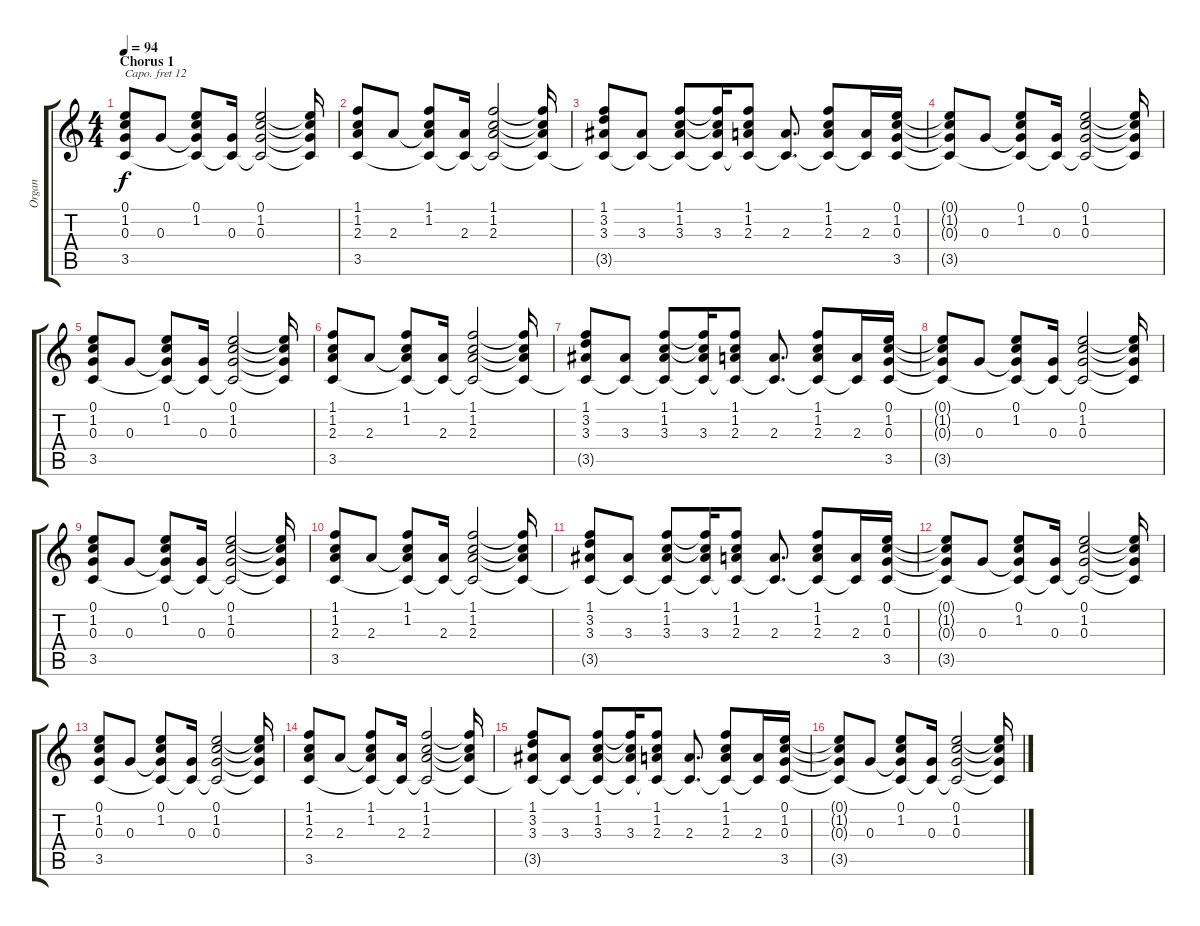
\track ("Organ" "Organ") {instrument drawbarorgan}
\staff {score tabs}
\capo 12
\tuning (E4 B3 G3 D3 A2 E2) {hide}
\ts (4 4)
\section ("" "Chorus 1")
\tempo 94
\clef g2
\ks c
(0.1 1.2 0.3 3.5).8{dy f} 0.3.8 (0.1 1.2 0.3{t} 3.5{t}).8 (0.3 3.5{t}).16 (0.1 1.2 0.3 3.5{t}).2 (0.1{t} 1.2{t} 0.3{t} 3.5{t}).16 |
(1.1 1.2 2.3 3.5).8 2.3.8 (1.1 1.2 2.3{t} 3.5{t}).8 (2.3 3.5{t}).16 (1.1 1.2 2.3 3.5{t}).2 (1.1{t} 1.2{t} 2.3{t} 3.5{t}).16 |
(1.1 3.2 3.3 3.5{t}).8 (3.3 3.5{t}).8 (1.1 1.2 3.3 3.5{t}).8 (1.1{t} 1.2{t} 3.3 3.5{t}).16 (1.1 1.2 2.3 3.5{t}).8 (2.3 3.5{t}).8{d} (1.1 1.2 2.3 3.5{t}).8 (2.3 3.5{t}).16 (0.1 1.2 0.3 3.5).16 |
(0.1{t} 1.2{t} 0.3{t} 3.5{t}).8 0.3.8 (0.1 1.2 0.3{t} 3.5{t}).8 (0.3 3.5{t}).16 (0.1 1.2 0.3 3.5{t}).2 (0.1{t} 1.2{t} 0.3{t} 3.5{t}).16 |
(0.1 1.2 0.3 3.5).8 0.3.8 (0.1 1.2 0.3{t} 3.5{t}).8 (0.3 3.5{t}).16 (0.1 1.2 0.3 3.5{t}).2 (0.1{t} 1.2{t} 0.3{t} 3.5{t}).16 |
(1.1 1.2 2.3 3.5).8 2.3.8 (1.1 1.2 2.3{t} 3.5{t}).8 (2.3 3.5{t}).16 (1.1 1.2 2.3 3.5{t}).2 (1.1{t} 1.2{t} 2.3{t} 3.5{t}).16 |
(1.1 3.2 3.3 3.5{t}).8 (3.3 3.5{t}).8 (1.1 1.2 3.3 3.5{t}).8 (1.1{t} 1.2{t} 3.3 3.5{t}).16 (1.1 1.2 2.3 3.5{t}).8 (2.3 3.5{t}).8{d} (1.1 1.2 2.3 3.5{t}).8 (2.3 3.5{t}).16 (0.1 1.2 0.3 3.5).16 |
(0.1{t} 1.2{t} 0.3{t} 3.5{t}).8 0.3.8 (0.1 1.2 0.3{t} 3.5{t}).8 (0.3 3.5{t}).16 (0.1 1.2 0.3 3.5{t}).2 (0.1{t} 1.2{t} 0.3{t} 3.5{t}).16 |
(0.1 1.2 0.3 3.5).8 0.3.8 (0.1 1.2 0.3{t} 3.5{t}).8 (0.3 3.5{t}).16 (0.1 1.2 0.3 3.5{t}).2 (0.1{t} 1.2{t} 0.3{t} 3.5{t}).16 |
(1.1 1.2 2.3 3.5).8 2.3.8 (1.1 1.2 2.3{t} 3.5{t}).8 (2.3 3.5{t}).16 (1.1 1.2 2.3 3.5{t}).2 (1.1{t} 1.2{t} 2.3{t} 3.5{t}).16 |
(1.1 3.2 3.3 3.5{t}).8 (3.3 3.5{t}).8 (1.1 1.2 3.3 3.5{t}).8 (1.1{t} 1.2{t} 3.3 3.5{t}).16 (1.1 1.2 2.3 3.5{t}).8 (2.3 3.5{t}).8{d} (1.1 1.2 2.3 3.5{t}).8 (2.3 3.5{t}).16 (0.1 1.2 0.3 3.5).16 |
(0.1{t} 1.2{t} 0.3{t} 3.5{t}).8 0.3.8 (0.1 1.2 0.3{t} 3.5{t}).8 (0.3 3.5{t}).16 (0.1 1.2 0.3 3.5{t}).2 (0.1{t} 1.2{t} 0.3{t} 3.5{t}).16 |
(0.1 1.2 0.3 3.5).8 0.3.8 (0.1 1.2 0.3{t} 3.5{t}).8 (0.3 3.5{t}).16 (0.1 1.2 0.3 3.5{t}).2 (0.1{t} 1.2{t} 0.3{t} 3.5{t}).16 |
(1.1 1.2 2.3 3.5).8 2.3.8 (1.1 1.2 2.3{t} 3.5{t}).8 (2.3 3.5{t}).16 (1.1 1.2 2.3 3.5{t}).2 (1.1{t} 1.2{t} 2.3{t} 3.5{t}).16 |
(1.1 3.2 3.3 3.5{t}).8 (3.3 3.5{t}).8 (1.1 1.2 3.3 3.5{t}).8 (1.1{t} 1.2{t} 3.3 3.5{t}).16 (1.1 1.2 2.3 3.5{t}).8 (2.3 3.5{t}).8{d} (1.1 1.2 2.3 3.5{t}).8 (2.3 3.5{t}).16 (0.1 1.2 0.3 3.5).16 |
(0.1{t} 1.2{t} 0.3{t} 3.5{t}).8 0.3.8 (0.1 1.2 0.3{t} 3.5{t}).8 (0.3 3.5{t}).16 (0.1 1.2 0.3 3.5{t}).2 (0.1{t} 1.2{t} 0.3{t} 3.5{t}).16
